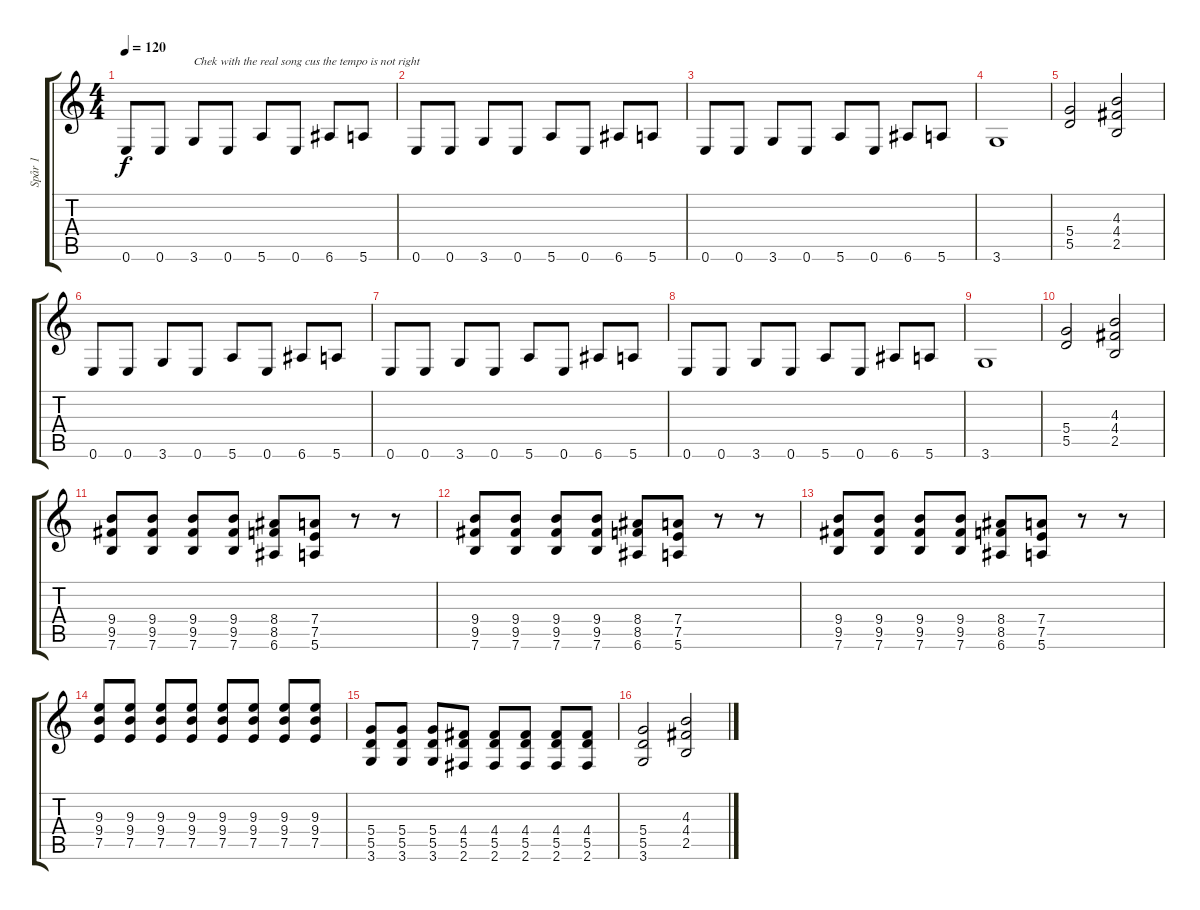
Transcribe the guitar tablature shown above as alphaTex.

\track ("Spår 1" "Spår 1") {instrument distortionguitar}
\staff {score tabs}
\tuning (E4 B3 G3 D3 A2 E2) {hide}
\ts (4 4)
\tempo 120
\clef g2
\ks c
0.6.8{dy f instrument distortionguitar} 0.6.8 3.6.8{txt "Chek with the real song cus the tempo is not right"} 0.6.8 5.6.8 0.6.8 6.6.8 5.6.8 |
0.6.8 0.6.8 3.6.8 0.6.8 5.6.8 0.6.8 6.6.8 5.6.8 |
0.6.8 0.6.8 3.6.8 0.6.8 5.6.8 0.6.8 6.6.8 5.6.8 |
3.6.1 |
(5.4 5.5).2 (4.3 4.4 2.5).2 |
0.6.8 0.6.8 3.6.8 0.6.8 5.6.8 0.6.8 6.6.8 5.6.8 |
0.6.8 0.6.8 3.6.8 0.6.8 5.6.8 0.6.8 6.6.8 5.6.8 |
0.6.8 0.6.8 3.6.8 0.6.8 5.6.8 0.6.8 6.6.8 5.6.8 |
3.6.1 |
(5.4 5.5).2 (4.3 4.4 2.5).2 |
(9.4 9.5 7.6).8 (9.4 9.5 7.6).8 (9.4 9.5 7.6).8 (9.4 9.5 7.6).8 (8.4 8.5 6.6).8 (7.4 7.5 5.6).8 r.8 r.8 |
(9.4 9.5 7.6).8 (9.4 9.5 7.6).8 (9.4 9.5 7.6).8 (9.4 9.5 7.6).8 (8.4 8.5 6.6).8 (7.4 7.5 5.6).8 r.8 r.8 |
(9.4 9.5 7.6).8 (9.4 9.5 7.6).8 (9.4 9.5 7.6).8 (9.4 9.5 7.6).8 (8.4 8.5 6.6).8 (7.4 7.5 5.6).8 r.8 r.8 |
(9.3 9.4 7.5).8 (9.3 9.4 7.5).8 (9.3 9.4 7.5).8 (9.3 9.4 7.5).8 (9.3 9.4 7.5).8 (9.3 9.4 7.5).8 (9.3 9.4 7.5).8 (9.3 9.4 7.5).8 |
(5.4 5.5 3.6).8 (5.4 5.5 3.6).8 (5.4 5.5 3.6).8 (4.4 5.5 2.6).8 (4.4 5.5 2.6).8 (4.4 5.5 2.6).8 (4.4 5.5 2.6).8 (4.4 5.5 2.6).8 |
(5.4 5.5 3.6).2 (4.3 4.4 2.5).2
